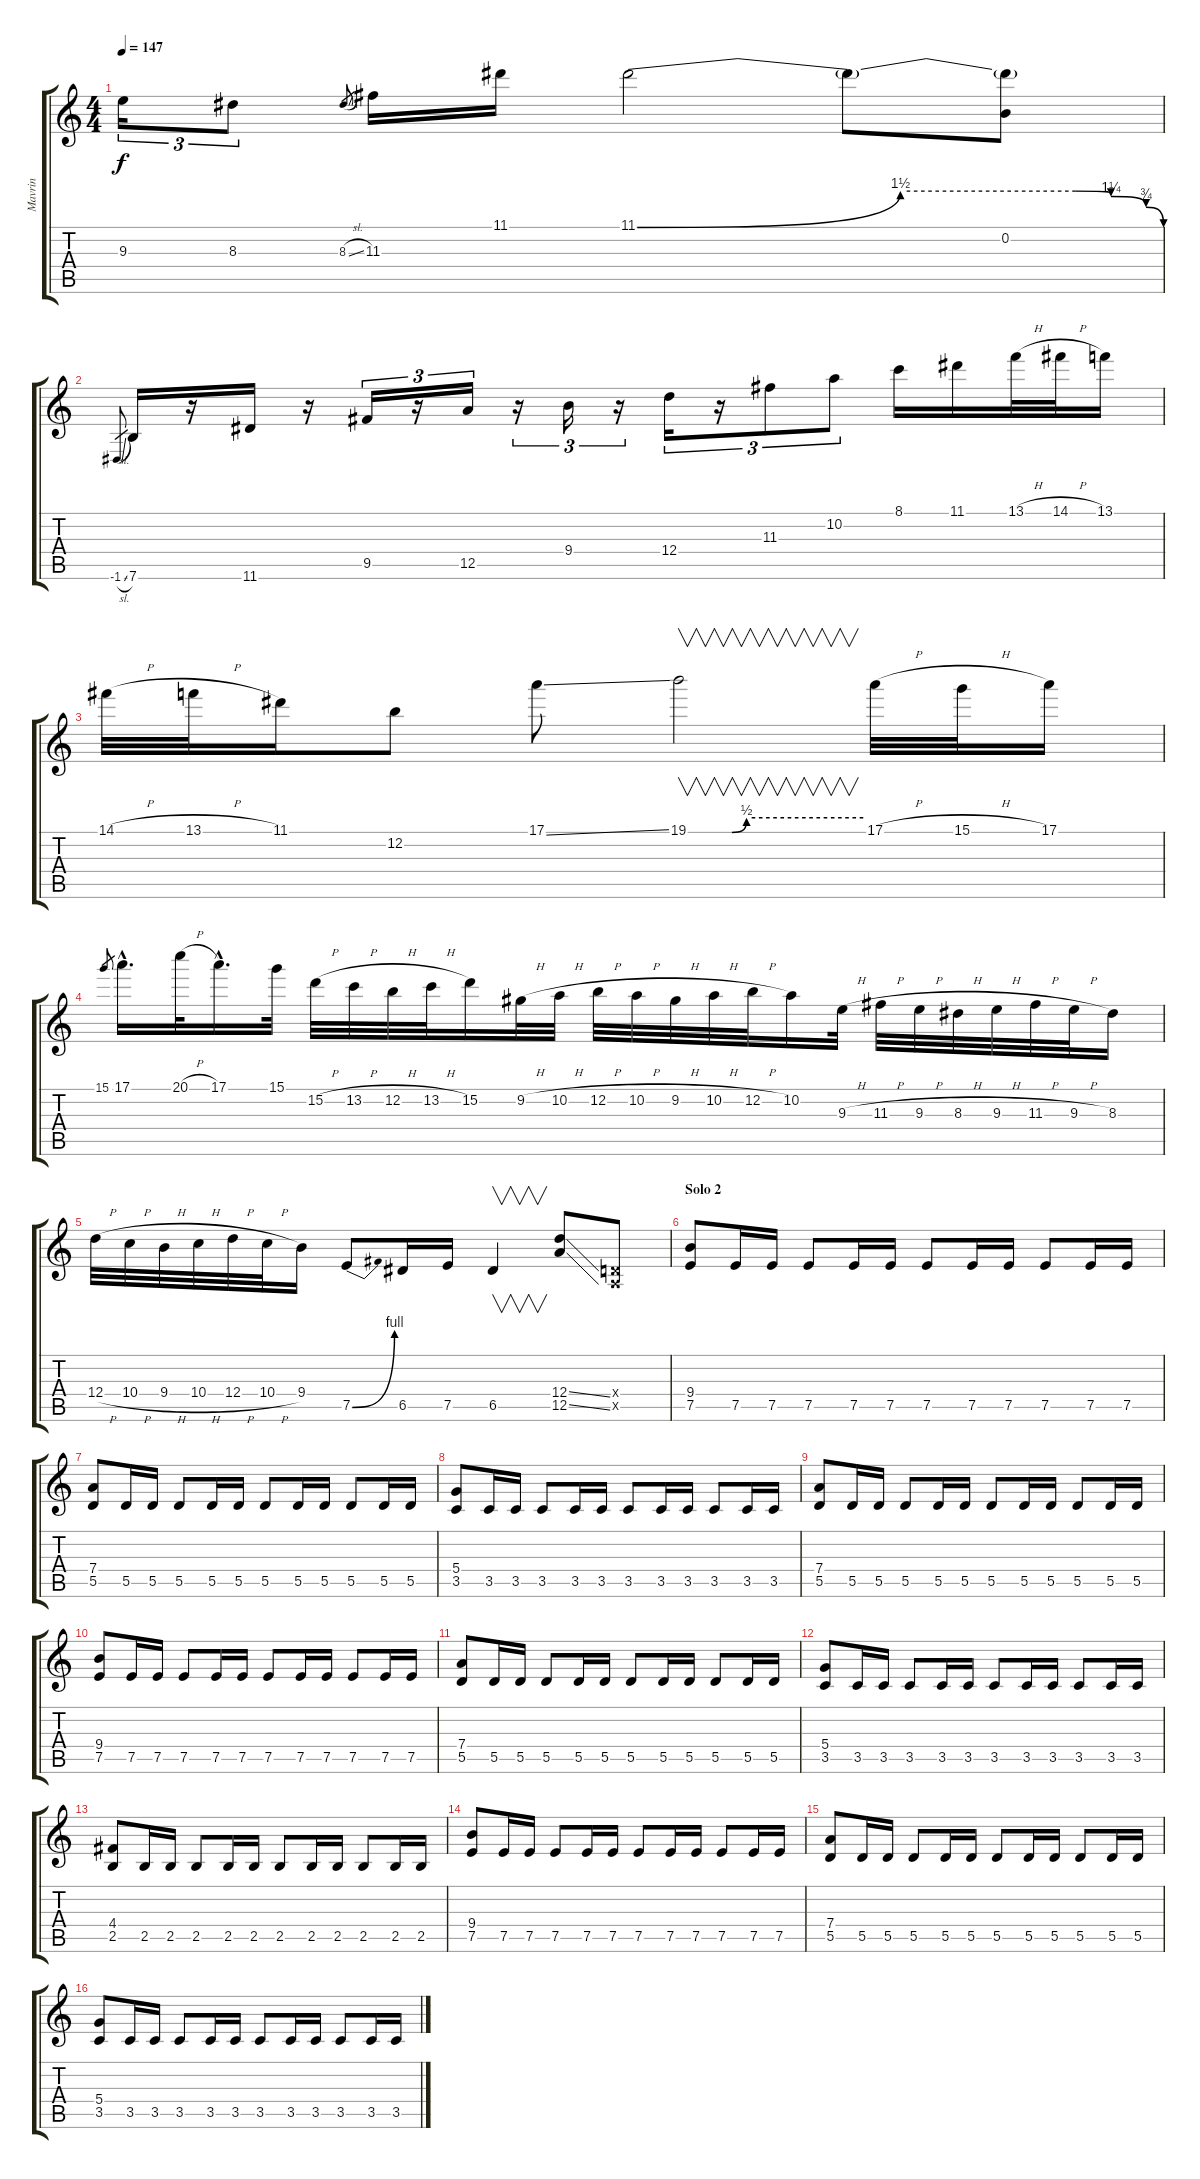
\track ("Mavrin" "Mavrin") {instrument overdrivenguitar}
\staff {score tabs}
\tuning (E4 B3 G3 D3 A2 E2) {hide}
\ts (4 4)
\tempo 147
\clef g2
\ks c
9.3.16{tu (3 2) dy f} 8.3.8{tu (3 2)} 8.3{sl}.8{gr} 11.3.16 11.1.16 11.1{be (custom 0 0 30 6 50 6 54 5 58 3 60 0)}.2 11.1{t}.8 (11.1{t} 0.2).8 |
-1.6{sl}.8{gr} 7.6.16 r.16 11.6.16 r.16 9.5.16{tu (3 2)} r.16{tu (3 2)} 12.5.16{tu (3 2)} r.16{tu (3 2)} 9.4.16{tu (3 2)} r.16{tu (3 2)} 12.4.16{tu (3 2)} r.16{tu (3 2)} 11.3.8{tu (3 2)} 10.2.8{tu (3 2)} 8.1.16 11.1.16 13.1{h}.32 14.1{h}.32 13.1.16 |
14.1{h}.32 13.1{h}.32 11.1.16 12.2.8 17.1{ss}.8 19.1{be (custom 0 0 15 0 20 2 60 2)}.2{v} 17.1{h}.32 15.1{h}.32 17.1.16 |
15.1.8{gr} 17.1{hac}.16{d} 20.1{h}.32 17.1{hac}.16{d} 15.1.32 15.2{h}.32 13.2{h}.32 12.2{h}.32 13.2{h}.32 15.2.16 9.2{h}.32 10.2{h}.32 12.2{h}.32 10.2{h}.32 9.2{h}.32 10.2{h}.32 12.2{h}.32 10.2.16 9.3{h}.32 11.3{h}.32 9.3{h}.32 8.3{h}.32 9.3{h}.32 11.3{h}.32 9.3{h}.32 8.3.16 |
12.4{h}.32 10.4{h}.32 9.4{h}.32 10.4{h}.32 12.4{h}.32 10.4{h}.32 9.4.16 7.5{be (bend 0 0 60 4)}.8 6.5.16 7.5.16 6.5.4{v} (12.4{ss} 12.5{ss}).8 (0.4{x} 0.5{x}).8 |
\section ("" "Solo 2")
(9.4 7.5).8{volume 10} 7.5.16 7.5.16 7.5.8 7.5.16 7.5.16 7.5.8 7.5.16 7.5.16 7.5.8 7.5.16 7.5.16 |
(7.4 5.5).8 5.5.16 5.5.16 5.5.8 5.5.16 5.5.16 5.5.8 5.5.16 5.5.16 5.5.8 5.5.16 5.5.16 |
(5.4 3.5).8 3.5.16 3.5.16 3.5.8 3.5.16 3.5.16 3.5.8 3.5.16 3.5.16 3.5.8 3.5.16 3.5.16 |
(7.4 5.5).8 5.5.16 5.5.16 5.5.8 5.5.16 5.5.16 5.5.8 5.5.16 5.5.16 5.5.8 5.5.16 5.5.16 |
(9.4 7.5).8 7.5.16 7.5.16 7.5.8 7.5.16 7.5.16 7.5.8 7.5.16 7.5.16 7.5.8 7.5.16 7.5.16 |
(7.4 5.5).8 5.5.16 5.5.16 5.5.8 5.5.16 5.5.16 5.5.8 5.5.16 5.5.16 5.5.8 5.5.16 5.5.16 |
(5.4 3.5).8 3.5.16 3.5.16 3.5.8 3.5.16 3.5.16 3.5.8 3.5.16 3.5.16 3.5.8 3.5.16 3.5.16 |
(4.4 2.5).8 2.5.16 2.5.16 2.5.8 2.5.16 2.5.16 2.5.8 2.5.16 2.5.16 2.5.8 2.5.16 2.5.16 |
(9.4 7.5).8 7.5.16 7.5.16 7.5.8 7.5.16 7.5.16 7.5.8 7.5.16 7.5.16 7.5.8 7.5.16 7.5.16 |
(7.4 5.5).8 5.5.16 5.5.16 5.5.8 5.5.16 5.5.16 5.5.8 5.5.16 5.5.16 5.5.8 5.5.16 5.5.16 |
(5.4 3.5).8 3.5.16 3.5.16 3.5.8 3.5.16 3.5.16 3.5.8 3.5.16 3.5.16 3.5.8 3.5.16 3.5.16
